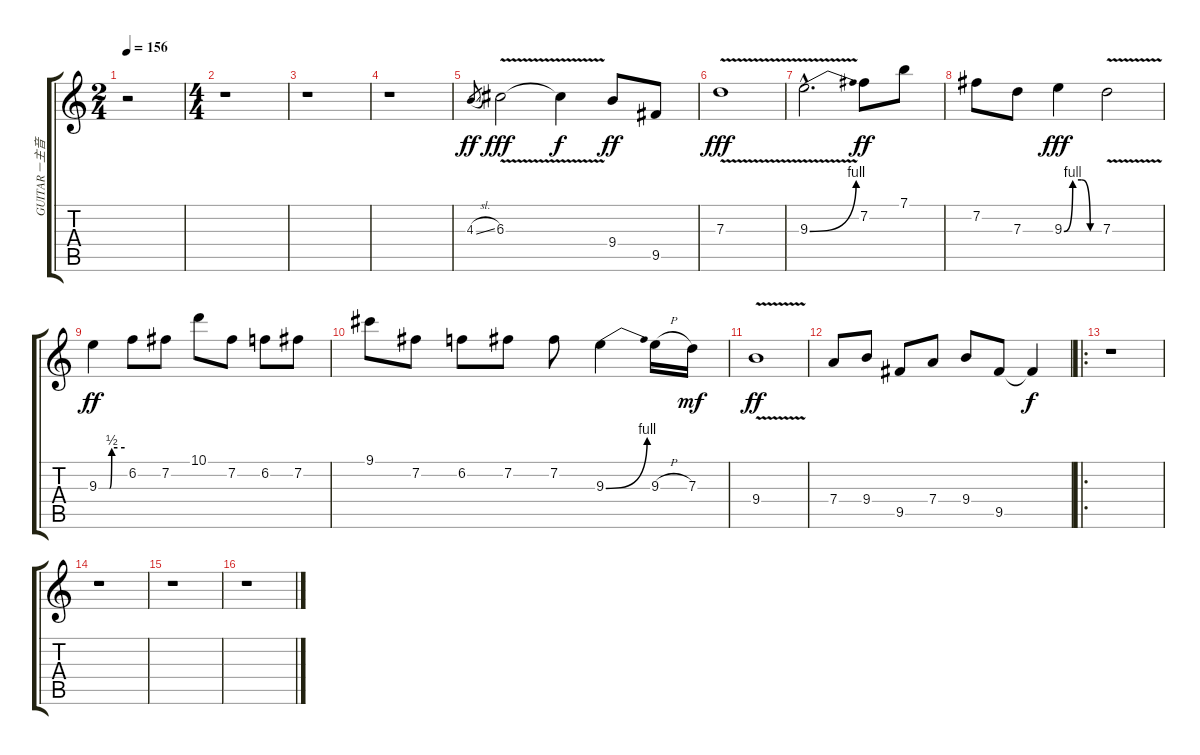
\track ("GUITAR－主音" "GUITAR－主音") {instrument distortionguitar}
\staff {score tabs}
\tuning (E4 B3 G3 D3 A2 E2) {hide}
\ts (2 4)
\tempo 156
\clef g2
\ks c
r.2{dy ff instrument distortionguitar} |
\ts (4 4)
r.1 |
r.1 |
r.1 |
4.3{sl}.8{gr} 6.3{v}.2{dy fff} 6.3{t}.4{dy f} 9.4.8{dy ff} 9.5.8 |
7.3{v}.1{dy fff} |
9.3{be (bend 0 0 60 4) v hac}.2{d} 7.2.8{dy ff} 7.1.8 |
7.2.8 7.3.8 9.3{be (custom 0 0 15 4 30 4 45 0 60 0)}.4{dy fff} 7.3{v}.2 |
9.3{be (custom 0 0 20 0 25 0 30 2 60 2)}.4{dy ff} 6.2.8 7.2.8 10.1.8 7.2.8 6.2.8 7.2.8 |
9.1.8 7.2.8 6.2.8 7.2.8 7.2.8 9.3{be (bend 0 0 60 4)}.4 9.3{h}.16 7.3.16{dy mf} |
9.4{v}.1{dy ff} |
7.4.8 9.4.8 9.5.8 7.4.8 9.4.8 9.5.8 9.5{t}.4{dy f} |
\ro
r.1 |
r.1 |
r.1 |
r.1
